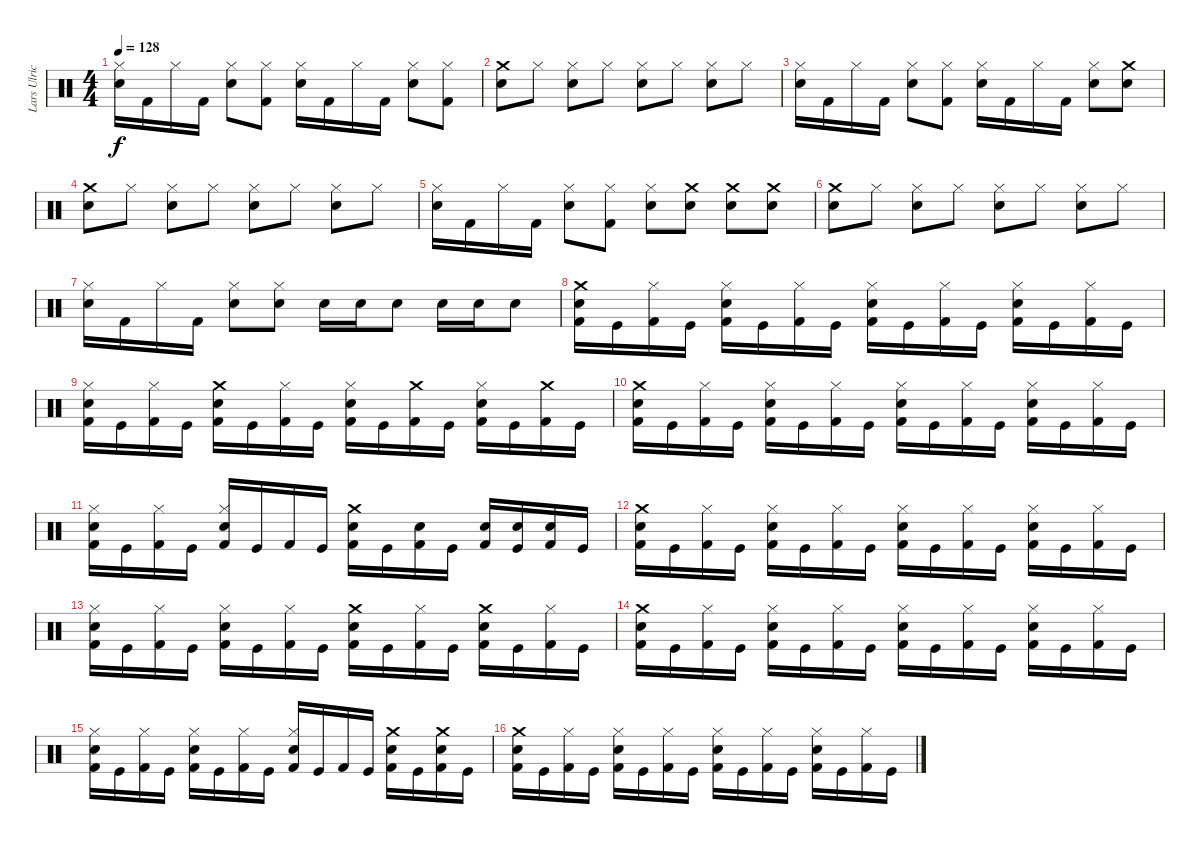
\track ("Lars Ulrich" "Lars Ulric") {instrument percussion}
\staff {score}
\articulation defaults
\ts (4 4)
\tempo 128
\clef neutral
\ks c
("Snare (hit) 2" "Hi-Hat (closed)").16{dy f} "Kick (hit) 2".16 "Hi-Hat (closed)".16 "Kick (hit) 2".16 ("Snare (hit) 2" "Hi-Hat (closed)").8 ("Kick (hit) 2" "Hi-Hat (closed)").8 ("Snare (hit) 2" "Hi-Hat (closed)").16 "Kick (hit) 2".16 "Hi-Hat (closed)".16 "Kick (hit) 2".16 ("Snare (hit) 2" "Hi-Hat (closed)").8 ("Kick (hit) 2" "Hi-Hat (closed)").8 |
("Crash medium (hit)" "Snare (hit) 2").8 "Hi-Hat (closed)".8 ("Snare (hit) 2" "Hi-Hat (closed)").8 "Hi-Hat (closed)".8 ("Snare (hit) 2" "Hi-Hat (closed)").8 "Hi-Hat (closed)".8 ("Snare (hit) 2" "Hi-Hat (closed)").8 "Hi-Hat (closed)".8 |
("Snare (hit) 2" "Hi-Hat (closed)").16 "Kick (hit) 2".16 "Hi-Hat (closed)".16 "Kick (hit) 2".16 ("Snare (hit) 2" "Hi-Hat (closed)").8 ("Kick (hit) 2" "Hi-Hat (closed)").8 ("Snare (hit) 2" "Hi-Hat (closed)").16 "Kick (hit) 2".16 "Hi-Hat (closed)".16 "Kick (hit) 2".16 ("Snare (hit) 2" "Hi-Hat (closed)").8 ("Snare (hit) 2" "Crash medium (hit)").8 |
("Crash medium (hit)" "Snare (hit) 2").8 "Hi-Hat (closed)".8 ("Snare (hit) 2" "Hi-Hat (closed)").8 "Hi-Hat (closed)".8 ("Snare (hit) 2" "Hi-Hat (closed)").8 "Hi-Hat (closed)".8 ("Snare (hit) 2" "Hi-Hat (closed)").8 "Hi-Hat (closed)".8 |
("Snare (hit) 2" "Hi-Hat (closed)").16 "Kick (hit) 2".16 "Hi-Hat (closed)".16 "Kick (hit) 2".16 ("Snare (hit) 2" "Hi-Hat (closed)").8 ("Kick (hit) 2" "Hi-Hat (closed)").8 ("Hi-Hat (closed)" "Snare (hit) 2").8 ("Crash medium (hit)" "Snare (hit) 2").8 ("Crash medium (hit)" "Snare (hit) 2").8 ("Crash medium (hit)" "Snare (hit) 2").8 |
("Crash medium (hit)" "Snare (hit) 2").8 "Hi-Hat (closed)".8 ("Snare (hit) 2" "Hi-Hat (closed)").8 "Hi-Hat (closed)".8 ("Snare (hit) 2" "Hi-Hat (closed)").8 "Hi-Hat (closed)".8 ("Snare (hit) 2" "Hi-Hat (closed)").8 "Hi-Hat (closed)".8 |
("Hi-Hat (closed)" "Snare (hit) 2").16 "Kick (hit) 2".16 "Hi-Hat (closed)".16 "Kick (hit) 2".16 ("Snare (hit) 2" "Hi-Hat (closed)").8 ("Hi-Hat (closed)" "Snare (hit) 2").8 "Snare (hit) 2".16 "Snare (hit) 2".16 "Snare (hit) 2".8 "Snare (hit) 2".16 "Snare (hit) 2".16 "Snare (hit) 2".8 |
("Snare (hit) 2" "Crash medium (hit)" "Kick (hit) 2").16{volume 12} "Kick (hit)".16 ("Hi-Hat (closed)" "Kick (hit) 2").16 "Kick (hit)".16 ("Snare (hit) 2" "Hi-Hat (closed)" "Kick (hit) 2").16 "Kick (hit)".16 ("Hi-Hat (closed)" "Kick (hit) 2").16 "Kick (hit)".16 ("Snare (hit) 2" "Hi-Hat (closed)" "Kick (hit) 2").16 "Kick (hit)".16 ("Hi-Hat (closed)" "Kick (hit) 2").16 "Kick (hit)".16 ("Snare (hit) 2" "Hi-Hat (closed)" "Kick (hit) 2").16 "Kick (hit)".16 ("Hi-Hat (closed)" "Kick (hit) 2").16 "Kick (hit)".16 |
("Snare (hit) 2" "Hi-Hat (closed)" "Kick (hit) 2").16 "Kick (hit)".16 ("Hi-Hat (closed)" "Kick (hit) 2").16 "Kick (hit)".16 ("Crash medium (hit)" "Snare (hit) 2" "Kick (hit) 2").16 "Kick (hit)".16 ("Hi-Hat (closed)" "Kick (hit) 2").16 "Kick (hit)".16 ("Snare (hit) 2" "Hi-Hat (closed)" "Kick (hit) 2").16 "Kick (hit)".16 ("Crash medium (hit)" "Kick (hit) 2").16 "Kick (hit)".16 ("Snare (hit) 2" "Hi-Hat (closed)" "Kick (hit) 2").16 "Kick (hit)".16 ("Crash medium (hit)" "Kick (hit) 2").16 "Kick (hit)".16 |
("Snare (hit) 2" "Crash medium (hit)" "Kick (hit) 2").16 "Kick (hit)".16 ("Hi-Hat (closed)" "Kick (hit) 2").16 "Kick (hit)".16 ("Snare (hit) 2" "Hi-Hat (closed)" "Kick (hit) 2").16 "Kick (hit)".16 ("Hi-Hat (closed)" "Kick (hit) 2").16 "Kick (hit)".16 ("Snare (hit) 2" "Hi-Hat (closed)" "Kick (hit) 2").16 "Kick (hit)".16 ("Hi-Hat (closed)" "Kick (hit) 2").16 "Kick (hit)".16 ("Snare (hit) 2" "Hi-Hat (closed)" "Kick (hit) 2").16 "Kick (hit)".16 ("Hi-Hat (closed)" "Kick (hit) 2").16 "Kick (hit)".16 |
("Snare (hit) 2" "Hi-Hat (closed)" "Kick (hit) 2").16 "Kick (hit)".16 ("Hi-Hat (closed)" "Kick (hit) 2").16 "Kick (hit)".16 ("Snare (hit) 2" "Hi-Hat (closed)" "Kick (hit) 2").16 "Kick (hit)".16 "Kick (hit) 2".16 "Kick (hit)".16 ("Snare (hit) 2" "Crash medium (hit)" "Kick (hit) 2").16 "Kick (hit)".16 ("Snare (hit) 2" "Kick (hit) 2").16 "Kick (hit)".16 ("Snare (hit) 2" "Kick (hit) 2").16 ("Snare (hit) 2" "Kick (hit)").16 ("Snare (hit) 2" "Kick (hit) 2").16 "Kick (hit)".16 |
("Snare (hit) 2" "Crash medium (hit)" "Kick (hit) 2").16{volume 8} "Kick (hit)".16 ("Hi-Hat (closed)" "Kick (hit) 2").16 "Kick (hit)".16 ("Snare (hit) 2" "Hi-Hat (closed)" "Kick (hit) 2").16 "Kick (hit)".16 ("Hi-Hat (closed)" "Kick (hit) 2").16 "Kick (hit)".16 ("Snare (hit) 2" "Hi-Hat (closed)" "Kick (hit) 2").16 "Kick (hit)".16 ("Hi-Hat (closed)" "Kick (hit) 2").16 "Kick (hit)".16 ("Snare (hit) 2" "Hi-Hat (closed)" "Kick (hit) 2").16 "Kick (hit)".16 ("Hi-Hat (closed)" "Kick (hit) 2").16 "Kick (hit)".16 |
("Snare (hit) 2" "Hi-Hat (closed)" "Kick (hit) 2").16 "Kick (hit)".16 ("Hi-Hat (closed)" "Kick (hit) 2").16 "Kick (hit)".16 ("Snare (hit) 2" "Hi-Hat (closed)" "Kick (hit) 2").16 "Kick (hit)".16 ("Hi-Hat (closed)" "Kick (hit) 2").16 "Kick (hit)".16 ("Crash medium (hit)" "Snare (hit) 2" "Kick (hit) 2").16 "Kick (hit)".16 ("Hi-Hat (closed)" "Kick (hit) 2").16 "Kick (hit)".16 ("Crash medium (hit)" "Snare (hit) 2" "Kick (hit) 2").16 "Kick (hit)".16 ("Hi-Hat (closed)" "Kick (hit) 2").16 "Kick (hit)".16 |
("Snare (hit) 2" "Crash medium (hit)" "Kick (hit) 2").16 "Kick (hit)".16 ("Hi-Hat (closed)" "Kick (hit) 2").16 "Kick (hit)".16 ("Snare (hit) 2" "Hi-Hat (closed)" "Kick (hit) 2").16 "Kick (hit)".16 ("Hi-Hat (closed)" "Kick (hit) 2").16 "Kick (hit)".16 ("Snare (hit) 2" "Hi-Hat (closed)" "Kick (hit) 2").16 "Kick (hit)".16 ("Hi-Hat (closed)" "Kick (hit) 2").16 "Kick (hit)".16 ("Snare (hit) 2" "Hi-Hat (closed)" "Kick (hit) 2").16 "Kick (hit)".16 ("Hi-Hat (closed)" "Kick (hit) 2").16 "Kick (hit)".16 |
("Snare (hit) 2" "Hi-Hat (closed)" "Kick (hit) 2").16 "Kick (hit)".16 ("Hi-Hat (closed)" "Kick (hit) 2").16 "Kick (hit)".16 ("Hi-Hat (closed)" "Snare (hit) 2" "Kick (hit) 2").16 "Kick (hit)".16 ("Hi-Hat (closed)" "Kick (hit) 2").16 "Kick (hit)".16 ("Snare (hit) 2" "Hi-Hat (closed)" "Kick (hit) 2").16 "Kick (hit)".16 "Kick (hit) 2".16 "Kick (hit)".16 ("Crash medium (hit)" "Snare (hit) 2" "Kick (hit) 2").16 "Kick (hit)".16 ("Crash medium (hit)" "Snare (hit) 2" "Kick (hit) 2").16 "Kick (hit)".16 |
("Snare (hit) 2" "Crash medium (hit)" "Kick (hit) 2").16{volume 0} "Kick (hit)".16 ("Hi-Hat (closed)" "Kick (hit) 2").16 "Kick (hit)".16 ("Snare (hit) 2" "Hi-Hat (closed)" "Kick (hit) 2").16 "Kick (hit)".16 ("Hi-Hat (closed)" "Kick (hit) 2").16 "Kick (hit)".16 ("Snare (hit) 2" "Hi-Hat (closed)" "Kick (hit) 2").16 "Kick (hit)".16 ("Hi-Hat (closed)" "Kick (hit) 2").16 "Kick (hit)".16 ("Snare (hit) 2" "Hi-Hat (closed)" "Kick (hit) 2").16 "Kick (hit)".16 ("Hi-Hat (closed)" "Kick (hit) 2").16 "Kick (hit)".16
